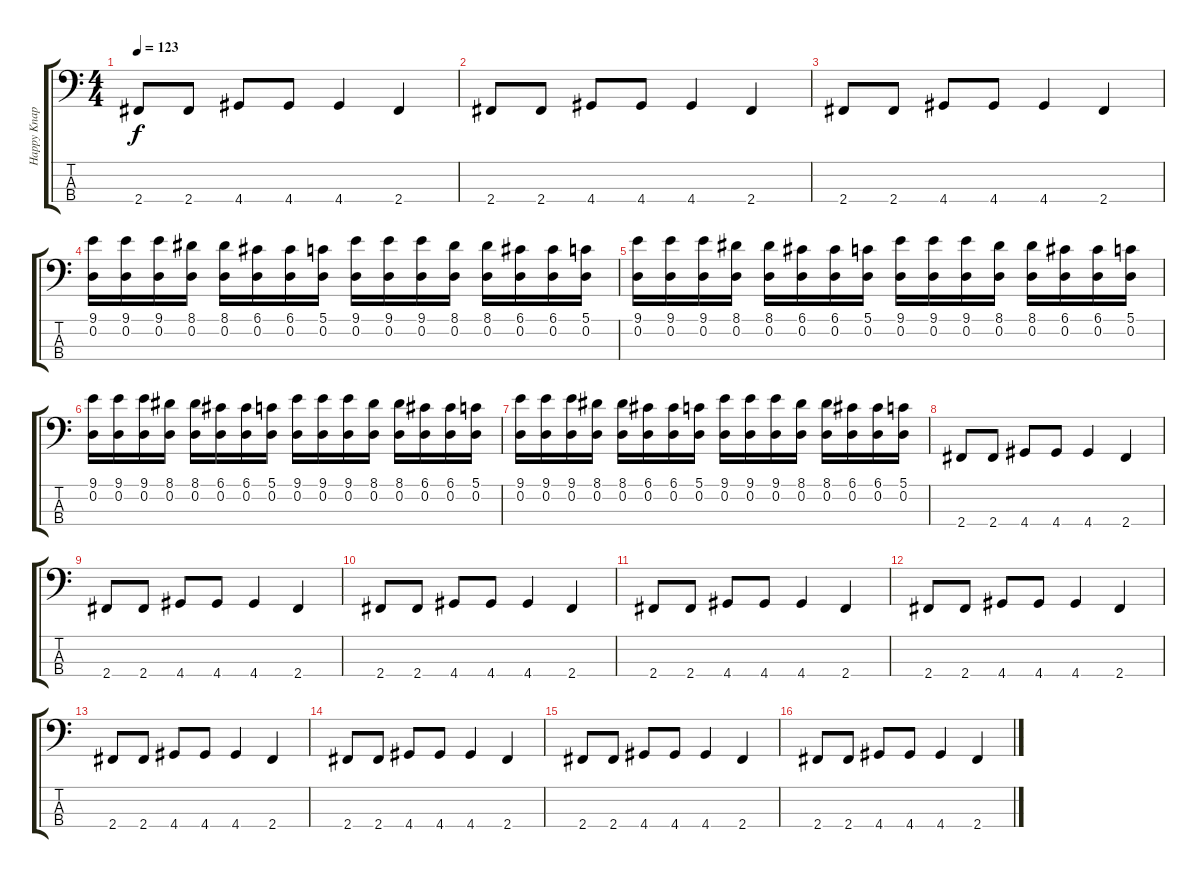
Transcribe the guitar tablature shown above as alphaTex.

\track ("Happy Knappy (Bass)" "Happy Knap") {instrument electricbasspick}
\staff {score tabs}
\tuning (G2 D2 A1 E1) {hide}
\ts (4 4)
\tempo 123
\clef f4
\ks c
2.4.8{dy f} 2.4.8 4.4.8 4.4.8 4.4.4 2.4.4 |
2.4.8 2.4.8 4.4.8 4.4.8 4.4.4 2.4.4 |
2.4.8 2.4.8 4.4.8 4.4.8 4.4.4 2.4.4 |
(9.1 0.2).16 (9.1 0.2).16 (9.1 0.2).16 (8.1 0.2).16 (8.1 0.2).16 (6.1 0.2).16 (6.1 0.2).16 (5.1 0.2).16 (9.1 0.2).16 (9.1 0.2).16 (9.1 0.2).16 (8.1 0.2).16 (8.1 0.2).16 (6.1 0.2).16 (6.1 0.2).16 (5.1 0.2).16 |
(9.1 0.2).16 (9.1 0.2).16 (9.1 0.2).16 (8.1 0.2).16 (8.1 0.2).16 (6.1 0.2).16 (6.1 0.2).16 (5.1 0.2).16 (9.1 0.2).16 (9.1 0.2).16 (9.1 0.2).16 (8.1 0.2).16 (8.1 0.2).16 (6.1 0.2).16 (6.1 0.2).16 (5.1 0.2).16 |
(9.1 0.2).16 (9.1 0.2).16 (9.1 0.2).16 (8.1 0.2).16 (8.1 0.2).16 (6.1 0.2).16 (6.1 0.2).16 (5.1 0.2).16 (9.1 0.2).16 (9.1 0.2).16 (9.1 0.2).16 (8.1 0.2).16 (8.1 0.2).16 (6.1 0.2).16 (6.1 0.2).16 (5.1 0.2).16 |
(9.1 0.2).16 (9.1 0.2).16 (9.1 0.2).16 (8.1 0.2).16 (8.1 0.2).16 (6.1 0.2).16 (6.1 0.2).16 (5.1 0.2).16 (9.1 0.2).16 (9.1 0.2).16 (9.1 0.2).16 (8.1 0.2).16 (8.1 0.2).16 (6.1 0.2).16 (6.1 0.2).16 (5.1 0.2).16 |
2.4.8 2.4.8 4.4.8 4.4.8 4.4.4 2.4.4 |
2.4.8 2.4.8 4.4.8 4.4.8 4.4.4 2.4.4 |
2.4.8 2.4.8 4.4.8 4.4.8 4.4.4 2.4.4 |
2.4.8 2.4.8 4.4.8 4.4.8 4.4.4 2.4.4 |
2.4.8 2.4.8 4.4.8 4.4.8 4.4.4 2.4.4 |
2.4.8 2.4.8 4.4.8 4.4.8 4.4.4 2.4.4 |
2.4.8 2.4.8 4.4.8 4.4.8 4.4.4 2.4.4 |
2.4.8 2.4.8 4.4.8 4.4.8 4.4.4 2.4.4 |
2.4.8 2.4.8 4.4.8 4.4.8 4.4.4 2.4.4
